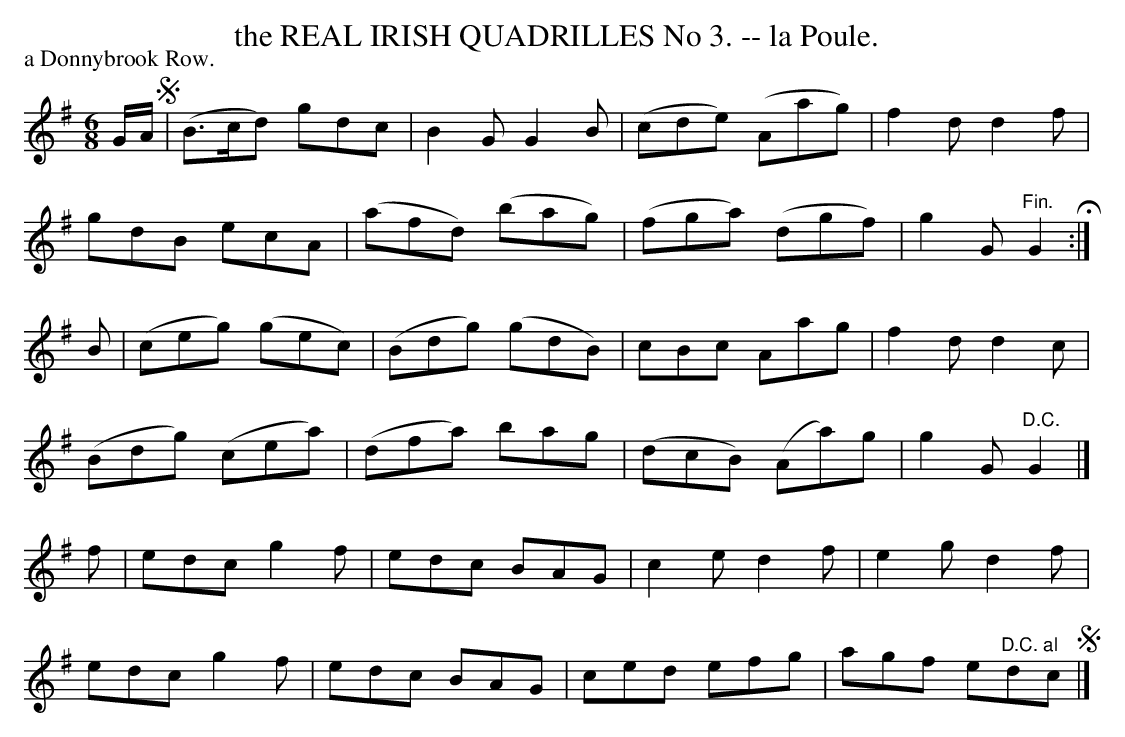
X:1
T: the REAL IRISH QUADRILLES No 3. -- la Poule.
P: a Donnybrook Row.
M: 6/8
L: 1/8
K: G
G/A/ !segno!|(B>cd) gdc | B2G G2B | (cde) (Aag) | f2d d2f |
gdB ecA | (afd) (bag) | (fga) (dgf) | g2G "^Fin."G2 H:|
B |(ceg) (gec) | (Bdg) (gdB) | cBc Aag | f2d d2c |
(Bdg) (cea) | (dfa) bag | (dcB) (Aa)g | g2G "^D.C."G2 |]
[K:=f] f |edc g2f | edc BAG | c2e d2f | e2g d2f |
edc g2f | edc BAG | ced efg | agf e"^D.C. al"dc !segno!|]
